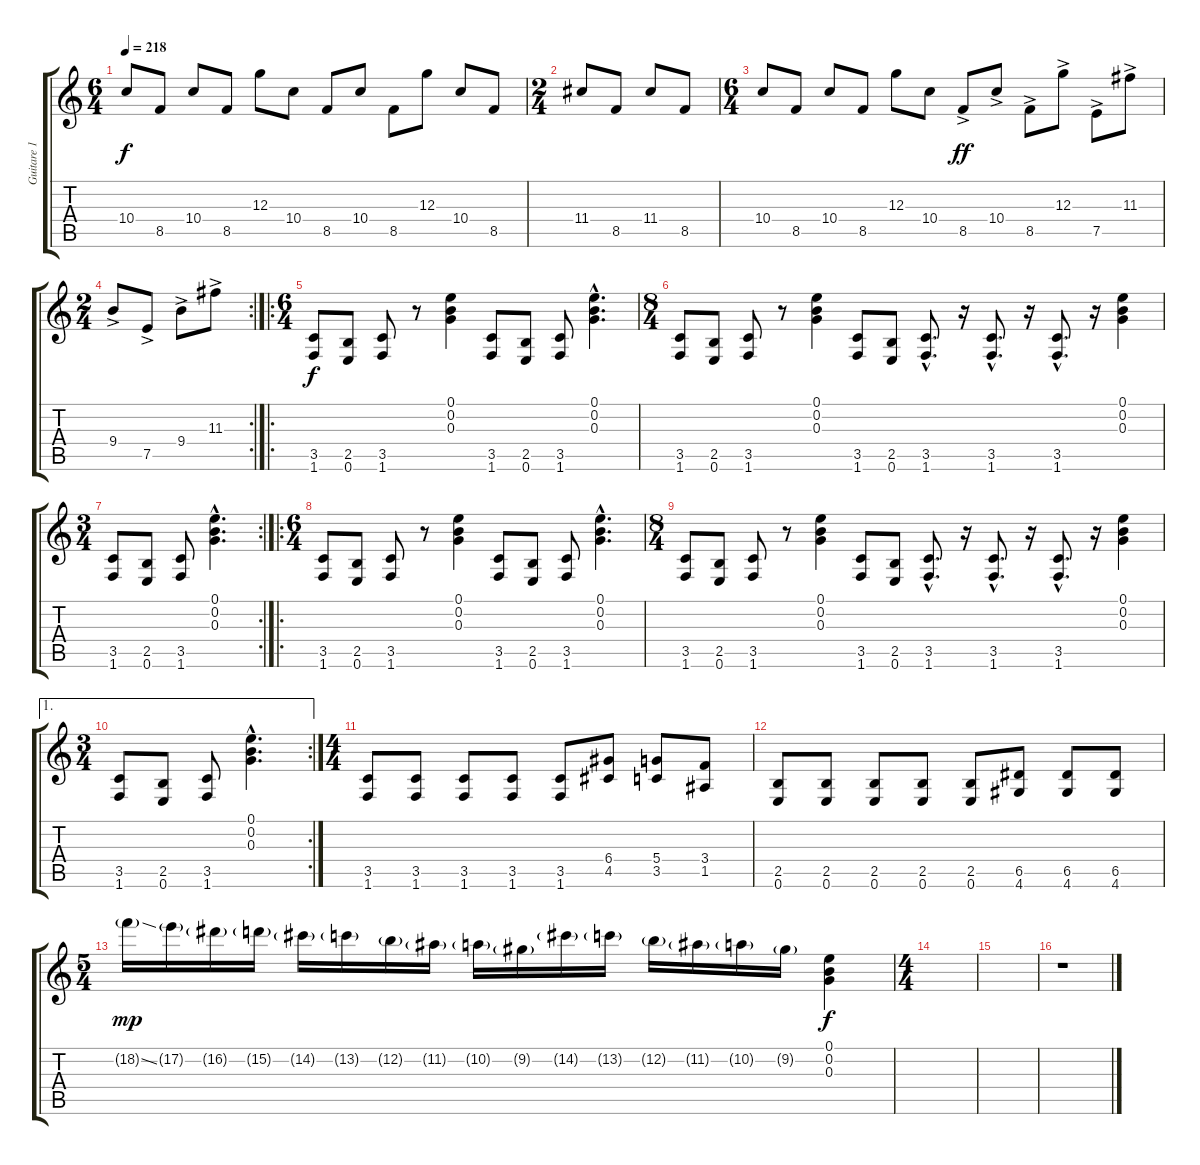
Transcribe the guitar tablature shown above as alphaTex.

\track ("Guitare 1" "Guitare 1") {instrument distortionguitar}
\staff {score tabs}
\tuning (E4 B3 G3 D3 A2 E2) {hide}
\ts (6 4)
\tempo 218
\clef g2
\ks c
10.4.8{dy f} 8.5.8 10.4.8 8.5.8 12.3.8 10.4.8 8.5.8 10.4.8 8.5.8 12.3.8 10.4.8 8.5.8 |
\ts (2 4)
11.4.8 8.5.8 11.4.8 8.5.8 |
\ts (6 4)
10.4.8 8.5.8 10.4.8 8.5.8 12.3.8 10.4.8 8.5{ac}.8{dy ff} 10.4{ac}.8 8.5{ac}.8 12.3{ac}.8 7.5{ac}.8 11.3{ac}.8 |
\rc 2
\ts (2 4)
9.4{ac}.8 7.5{ac}.8 9.4{ac}.8 11.3{ac}.8 |
\ro
\ts (6 4)
(3.5 1.6).8{dy f instrument distortionguitar} (2.5 0.6).8 (3.5 1.6).8 r.8 (0.1 0.2 0.3).4 (3.5 1.6).8{instrument distortionguitar} (2.5 0.6).8 (3.5 1.6).8 (0.1{hac} 0.2{hac} 0.3{hac}).4{d} |
\ts (8 4)
(3.5 1.6).8{instrument distortionguitar} (2.5 0.6).8 (3.5 1.6).8 r.8 (0.1 0.2 0.3).4 (3.5 1.6).8{instrument distortionguitar} (2.5 0.6).8 (3.5{hac} 1.6{hac}).8{d} r.16 (3.5{hac} 1.6{hac}).8{d} r.16 (3.5{hac} 1.6{hac}).8{d} r.16 (0.1 0.2 0.3).4 |
\rc 2
\ts (3 4)
(3.5 1.6).8{instrument distortionguitar} (2.5 0.6).8 (3.5 1.6).8 (0.1{hac} 0.2{hac} 0.3{hac}).4{d} |
\ro
\ts (6 4)
(3.5 1.6).8{instrument distortionguitar} (2.5 0.6).8 (3.5 1.6).8 r.8 (0.1 0.2 0.3).4 (3.5 1.6).8{instrument distortionguitar} (2.5 0.6).8 (3.5 1.6).8 (0.1{hac} 0.2{hac} 0.3{hac}).4{d} |
\ts (8 4)
(3.5 1.6).8{instrument distortionguitar} (2.5 0.6).8 (3.5 1.6).8 r.8 (0.1 0.2 0.3).4 (3.5 1.6).8{instrument distortionguitar} (2.5 0.6).8 (3.5{hac} 1.6{hac}).8{d} r.16 (3.5{hac} 1.6{hac}).8{d} r.16 (3.5{hac} 1.6{hac}).8{d} r.16 (0.1 0.2 0.3).4 |
\ae 1
\rc 2
\ts (3 4)
(3.5 1.6).8{instrument distortionguitar} (2.5 0.6).8 (3.5 1.6).8 (0.1{hac} 0.2{hac} 0.3{hac}).4{d} |
\ts (4 4)
(3.5 1.6).8{instrument distortionguitar} (3.5 1.6).8 (3.5 1.6).8 (3.5 1.6).8 (3.5 1.6).8 (6.4 4.5).8 (5.4 3.5).8 (3.4 1.5).8 |
(2.5 0.6).8 (2.5 0.6).8 (2.5 0.6).8 (2.5 0.6).8 (2.5 0.6).8 (6.5 4.6).8 (6.5 4.6).8 (6.5 4.6).8 |
\ts (5 4)
18.2{ss g}.16{dy mp} 17.2{g}.16 16.2{g}.16 15.2{g}.16 14.2{g}.16 13.2{g}.16 12.2{g}.16 11.2{g}.16 10.2{g}.16 9.2{g}.16 14.2{g}.16 13.2{g}.16 12.2{g}.16 11.2{g}.16 10.2{g}.16 9.2{g}.16 (0.1 0.2 0.3).4{dy f} |
\ts (4 4)
|
|
r.1
